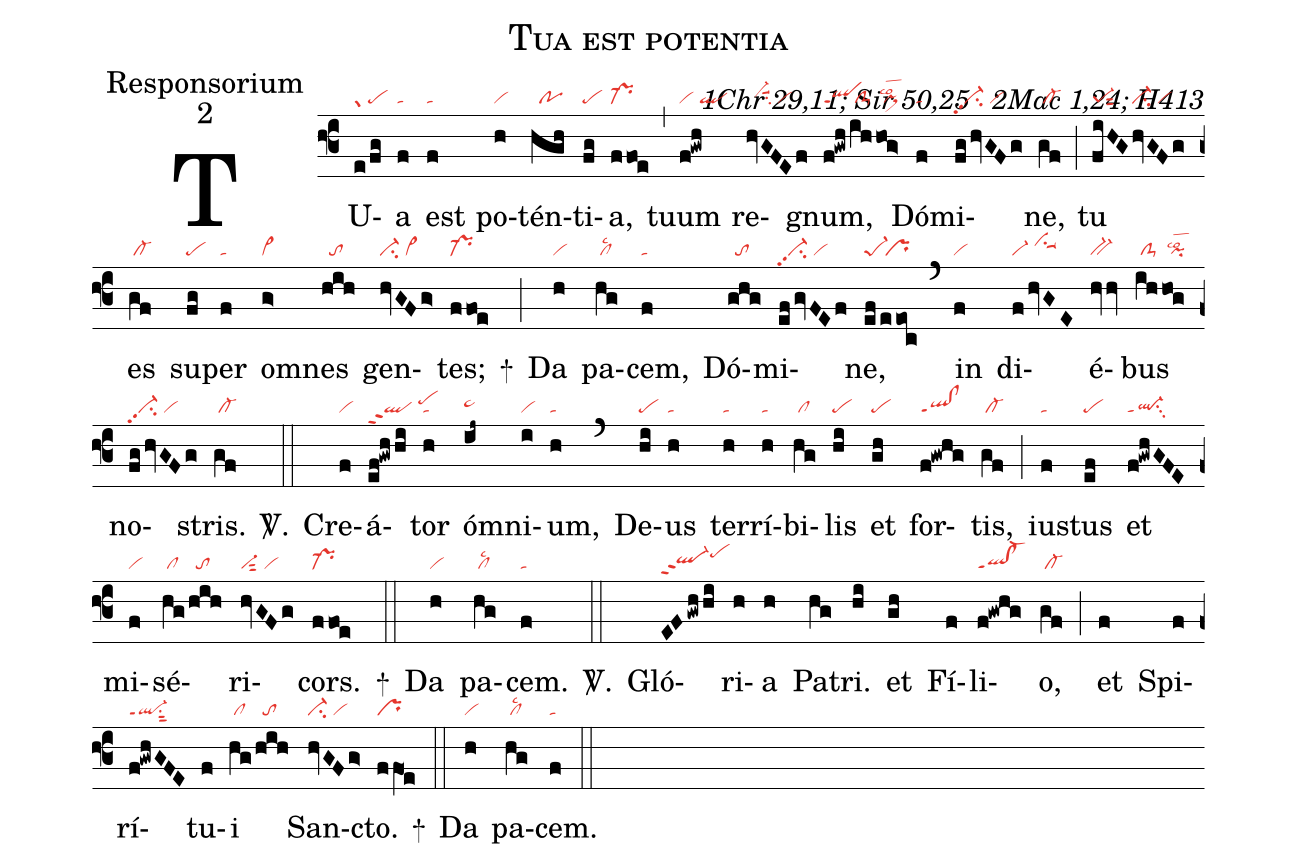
name:Tua est potentia;
office-part:Responsorium;
mode:2;
commentary:1Chr 29,11; Sir 50,25 ꝟ 2Mac 1,24; H413;
nabc-lines:1;
%%
(f3)
TU(e/fg|gr/pe)a(f|ta) est(f|ta) po(h|vi)tén(hgh|//po)ti(fg|pe)a,(ffoe|pr-) (,)
tuum(f!gwh|vi/ql) re(hvGFEf|//vi-hhsuu1su2/vi)gnum,(f!gwh|qlppt1|/ihhog>|/clS-/pi>lsco2) Dó(f|ta)mi(fghvGFg|vi-pp2su2/vi)ne,(gf|/cl-) (;)
tu(fiHG|pe-1sut2|hvGFg|vi-su2/vi) es(gf|/cl-) su(fg|pe)per(f|ta) om(g>|vi>)nes(hih|//to) gen(hvGFg>|vi-su2/vi>)tes;(ffoe|pr-) +(;)
Da(h|vi) pa(hg|/cllsc2)cem,(f|ta) Dó(ghg|//to)mi(efgvFEf|vi-pp2su2/vi)ne,(ef|pe-1|/eeoc|/pr) (`)
in(f|vi) di(f/hvGE|vi-/vihisu1suu1)é(hvv|bv-)bus(ih|/clS-|hog|/pilsco2) no(fghvGFg|vi-pp2su2/vi)stris.(gf|/cl-) <sp>V/</sp>.(::)
Cre(f|vi)á(ef!gwh/hi|qlppt2/pehi)tor(h|ta) óm(ij~|pe~hh)ni(i|vi)um,(h|ta) (`)
De(hi|pe)us(h|ta) ter(h|ta)rí(h|ta)bi(hg|/cl)lis(hi|pe) et(gh|pe) for(f!gwhg|ql!clppt1)tis,(gf|/cl-) (;)
iu(f|ta)stus(ef|pe) et(f!gwhGFE|ql-ppt1su3) mi(f|vi)sé(hg|/cl|/hih|//to)ri(hvGFg|vi-sut2/vi)cors.(ffoe|pr-) +(::)
Da(h|vi) pa(hg|/cllsc2)cem.(f|ta) <sp>V/</sp>.(::)
Gló(EFgwhhi|ql-hhppt2pehj)ri(h)a(h) Pa(hg)tri.(hi)
et(gh) Fí(f)li(f!gwhg|ql!cl-ppt1)o,(gf|/cl-) (;)
et(f) Spi(f)rí(f!gwhGFE|ql-ppt1su1sut2)tu(f)i(hg|/cl|/hih|//to) San(hvGFg>|ci-/vi)cto.(ffO1e|pr) +(::)
Da(h|vi) pa(hg|/cllsc2)cem.(f|ta) (::)
